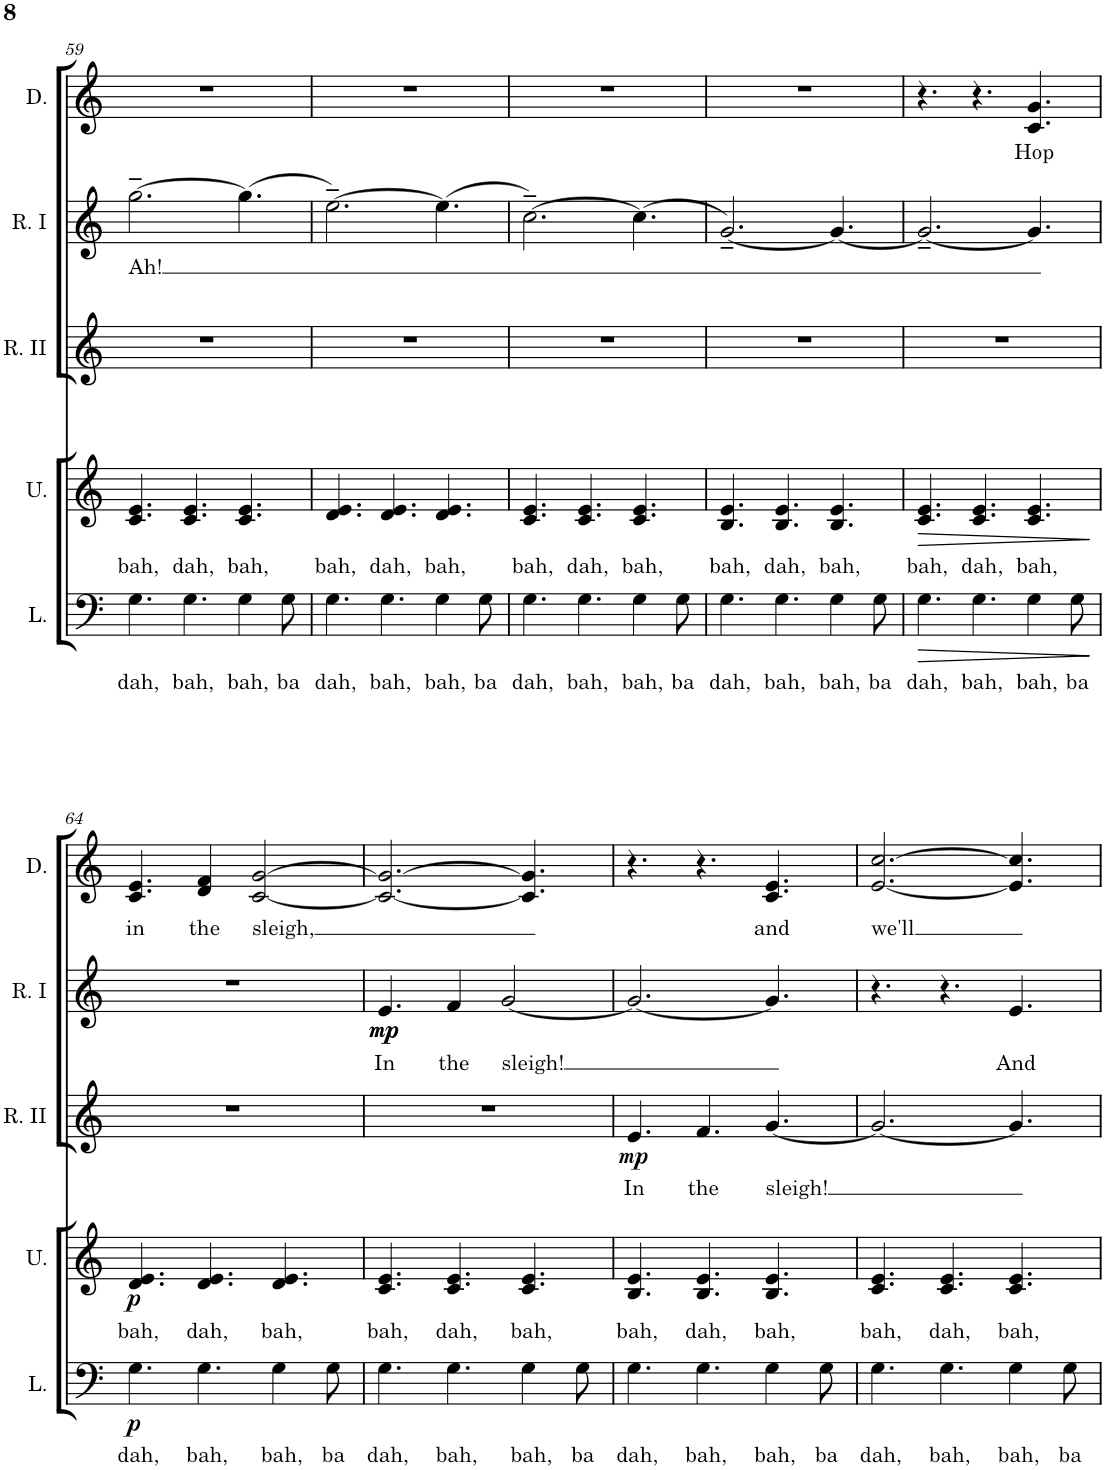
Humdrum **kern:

**kern	**text	**dynam	**kern	**text	**dynam	**kern	**text	**dynam	**kern	**text	**dynam	**kern	**text
*part5	*part5	*part5	*part4	*part4	*part4	*part3	*part3	*part3	*part2	*part2	*part2	*part1	*part1
*staff5	*staff5	*staff5	*staff4	*staff4	*staff4	*staff3	*staff3	*staff3	*staff2	*staff2	*staff2	*staff1	*staff1
*I"Lower Voices	*	*	*I"Upper Voices	*	*	*I"Round II	*	*	*I"Round I	*	*	*I"Duet	*
*I'L.	*	*	*I'U.	*	*	*I'R. II	*	*	*I'R. I	*	*	*I'D.	*
!!LO:PB:g=z
*clefF4	*	*	*clefG2	*	*	*clefG2	*	*	*clefG2	*	*	*clefG2	*
*k[]	*	*	*k[]	*	*	*k[]	*	*	*k[]	*	*	*k[]	*
*M9/8	*	*	*M9/8	*	*	*M9/8	*	*	*M9/8	*	*	*M9/8	*
=59	=59	=59	=59	=59	=59	=59	=59	=59	=59	=59	=59	=59	=59
!	!LO:LY:b	!	!	!LO:LY:b	!	!	!	!	!	!LO:LY:b	!	!	!
4.G\	dah,	.	4.c/ 4.e/	bah,	.	8%9r	.	.	[2.gg~\	-Ah!	.	8%9r	.
!	!LO:LY:b	!	!	!LO:LY:b	!	!	!	!	!	!	!	!	!
4.G\	bah,	.	4.c/ 4.e/	dah,	.	.	.	.	.	.	.	.	.
!	!LO:LY:b	!	!	!LO:LY:b	!	!	!	!	!	!	!	!	!
4G\	bah,	.	4.c/ 4.e/	bah,	.	.	.	.	(4.gg\]	.	.	.	.
!	!LO:LY:b	!	!	!	!	!	!	!	!	!	!	!	!
8G\	ba	.	.	.	.	.	.	.	.	.	.	.	.
=60	=60	=60	=60	=60	=60	=60	=60	=60	=60	=60	=60	=60	=60
!	!LO:LY:b	!	!	!LO:LY:b	!	!	!	!	!	!	!	!	!
4.G\	dah,	.	4.d/ 4.e/	bah,	.	8%9r	.	.	[2.ee~\)	.	.	8%9r	.
!	!LO:LY:b	!	!	!LO:LY:b	!	!	!	!	!	!	!	!	!
4.G\	bah,	.	4.d/ 4.e/	dah,	.	.	.	.	.	.	.	.	.
!	!LO:LY:b	!	!	!LO:LY:b	!	!	!	!	!	!	!	!	!
4G\	bah,	.	4.d/ 4.e/	bah,	.	.	.	.	(4.ee\]	.	.	.	.
!	!LO:LY:b	!	!	!	!	!	!	!	!	!	!	!	!
8G\	ba	.	.	.	.	.	.	.	.	.	.	.	.
=61	=61	=61	=61	=61	=61	=61	=61	=61	=61	=61	=61	=61	=61
!	!LO:LY:b	!	!	!LO:LY:b	!	!	!	!	!	!	!	!	!
4.G\	dah,	.	4.c/ 4.e/	bah,	.	8%9r	.	.	[2.cc~\)	.	.	8%9r	.
!	!LO:LY:b	!	!	!LO:LY:b	!	!	!	!	!	!	!	!	!
4.G\	bah,	.	4.c/ 4.e/	dah,	.	.	.	.	.	.	.	.	.
!	!LO:LY:b	!	!	!LO:LY:b	!	!	!	!	!	!	!	!	!
4G\	bah,	.	4.c/ 4.e/	bah,	.	.	.	.	(4.cc\]	.	.	.	.
!	!LO:LY:b	!	!	!	!	!	!	!	!	!	!	!	!
8G\	ba	.	.	.	.	.	.	.	.	.	.	.	.
=62	=62	=62	=62	=62	=62	=62	=62	=62	=62	=62	=62	=62	=62
!	!LO:LY:b	!	!	!LO:LY:b	!	!	!	!	!	!	!	!	!
4.G\	dah,	.	4.B/ 4.e/	bah,	.	8%9r	.	.	[2.g~/)	.	.	8%9r	.
!	!LO:LY:b	!	!	!LO:LY:b	!	!	!	!	!	!	!	!	!
4.G\	bah,	.	4.B/ 4.e/	dah,	.	.	.	.	.	.	.	.	.
!	!LO:LY:b	!	!	!LO:LY:b	!	!	!	!	!	!	!	!	!
4G\	bah,	.	4.B/ 4.e/	bah,	.	.	.	.	4.g/_	.	.	.	.
!	!LO:LY:b	!	!	!	!	!	!	!	!	!	!	!	!
8G\	ba	.	.	.	.	.	.	.	.	.	.	.	.
=63	=63	=63	=63	=63	=63	=63	=63	=63	=63	=63	=63	=63	=63
!	!LO:LY:b	!LO:HP:b	!	!LO:LY:b	!LO:HP:b	!	!	!	!	!	!	!	!
4.G\	dah,	>	4.c/ 4.e/	bah,	>	8%9r	.	.	2.g~/_	.	.	4.r	.
!	!LO:LY:b	!	!	!LO:LY:b	!	!	!	!	!	!	!	!	!
4.G\	bah,	.	4.c/ 4.e/	dah,	.	.	.	.	.	.	.	4.r	.
!	!LO:LY:b	!	!	!LO:LY:b	!	!	!	!	!	!	!	!	!LO:LY:b
4G\	bah,	.	4.c/ 4.e/	bah,	.	.	.	.	4.g/]	.	.	4.c/ 4.g/	Hop
!	!LO:LY:b	!	!	!	!	!	!	!	!	!	!	!	!
8G\	ba	.	.	.	.	.	.	.	.	.	.	.	.
.	.	]	.	.	]	.	.	.	.	.	.	.	.
!!LO:LB:g=z
=64	=64	=64	=64	=64	=64	=64	=64	=64	=64	=64	=64	=64	=64
!	!LO:LY:b	!LO:DY:b	!	!LO:LY:b	!LO:DY:b	!	!	!	!	!	!	!	!LO:LY:b
4.G\	dah,	p	4.d/ 4.e/	bah,	p	8%9r	.	.	8%9r	.	.	4.c/ 4.e/	in
!	!LO:LY:b	!	!	!LO:LY:b	!	!	!	!	!	!	!	!	!LO:LY:b
4.G\	bah,	.	4.d/ 4.e/	dah,	.	.	.	.	.	.	.	4d/ 4f/	the
!	!	!	!	!	!	!	!	!	!	!	!	!	!LO:LY:b
.	.	.	.	.	.	.	.	.	.	.	.	[2c/ [2g/	sleigh,
!	!LO:LY:b	!	!	!LO:LY:b	!	!	!	!	!	!	!	!	!
4G\	bah,	.	4.d/ 4.e/	bah,	.	.	.	.	.	.	.	.	.
!	!LO:LY:b	!	!	!	!	!	!	!	!	!	!	!	!
8G\	ba	.	.	.	.	.	.	.	.	.	.	.	.
=65	=65	=65	=65	=65	=65	=65	=65	=65	=65	=65	=65	=65	=65
!	!LO:LY:b	!	!	!LO:LY:b	!	!	!	!	!	!LO:LY:b	!LO:DY:b	!	!
!	!	!	!	!	!	!	!	!	!	!	!LO:DY:n=1:b	!	!
4.G\	dah,	.	4.c/ 4.e/	bah,	.	8%9r	.	.	4.e/	In	mp mp	2.c/_ 2.g/_	.
!	!LO:LY:b	!	!	!LO:LY:b	!	!	!	!	!	!LO:LY:b	!	!	!
4.G\	bah,	.	4.c/ 4.e/	dah,	.	.	.	.	4f/	the	.	.	.
!	!	!	!	!	!	!	!	!	!	!LO:LY:b	!	!	!
.	.	.	.	.	.	.	.	.	[2g/	sleigh!	.	.	.
!	!LO:LY:b	!	!	!LO:LY:b	!	!	!	!	!	!	!	!	!
4G\	bah,	.	4.c/ 4.e/	bah,	.	.	.	.	.	.	.	4.c/] 4.g/]	.
!	!LO:LY:b	!	!	!	!	!	!	!	!	!	!	!	!
8G\	ba	.	.	.	.	.	.	.	.	.	.	.	.
=66	=66	=66	=66	=66	=66	=66	=66	=66	=66	=66	=66	=66	=66
!	!LO:LY:b	!	!	!LO:LY:b	!	!	!LO:LY:b	!LO:DY:b	!	!	!	!	!
4.G\	dah,	.	4.B/ 4.e/	bah,	.	4.e/	In	mp	2.g/_	.	.	4.r	.
!	!LO:LY:b	!	!	!LO:LY:b	!	!	!LO:LY:b	!	!	!	!	!	!
4.G\	bah,	.	4.B/ 4.e/	dah,	.	4.f/	the	.	.	.	.	4.r	.
!	!LO:LY:b	!	!	!LO:LY:b	!	!	!LO:LY:b	!	!	!	!	!	!LO:LY:b
4G\	bah,	.	4.B/ 4.e/	bah,	.	[4.g/	sleigh!	.	4.g/]	.	.	4.c/ 4.e/	and
!	!LO:LY:b	!	!	!	!	!	!	!	!	!	!	!	!
8G\	ba	.	.	.	.	.	.	.	.	.	.	.	.
=67	=67	=67	=67	=67	=67	=67	=67	=67	=67	=67	=67	=67	=67
!	!LO:LY:b	!	!	!LO:LY:b	!	!	!	!	!	!	!	!	!LO:LY:b
4.G\	dah,	.	4.c/ 4.e/	bah,	.	2.g/_	.	.	4.r	.	.	[2.e/ [2.cc/	we'll
!	!LO:LY:b	!	!	!LO:LY:b	!	!	!	!	!	!	!	!	!
4.G\	bah,	.	4.c/ 4.e/	dah,	.	.	.	.	4.r	.	.	.	.
!	!LO:LY:b	!	!	!LO:LY:b	!	!	!	!	!	!LO:LY:b	!	!	!
4G\	bah,	.	4.c/ 4.e/	bah,	.	4.g/]	.	.	4.e/	And	.	4.e/] 4.cc/]	.
!	!LO:LY:b	!	!	!	!	!	!	!	!	!	!	!	!
8G\	ba	.	.	.	.	.	.	.	.	.	.	.	.
=	=	=	=	=	=	=	=	=	=	=	=	=	=
*-	*-	*-	*-	*-	*-	*-	*-	*-	*-	*-	*-	*-	*-
